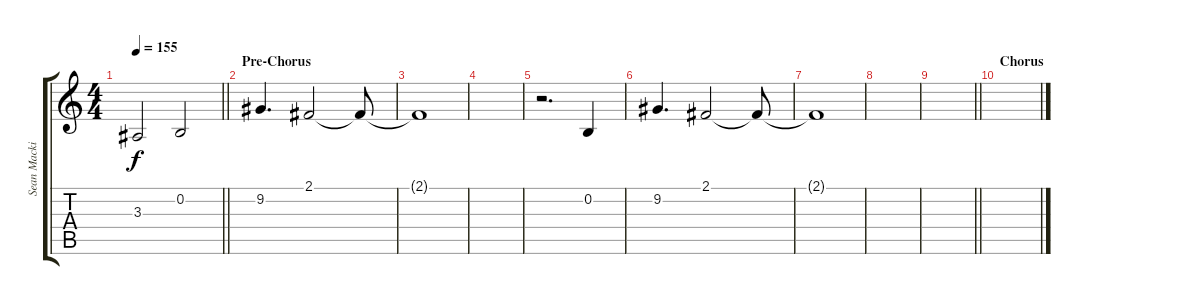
\track ("Sean Mackin - Vocals" "Sean Macki") {instrument sopranosax}
\staff {score tabs}
\tuning (E4 B3 G3 D3 A2 E2) {hide}
\ts (4 4)
\tempo 155
\clef g2
\barLineRight lightlight
\ks c
3.3.2{dy f} 0.2.2 |
\section ("" "Pre-Chorus")
9.2.4{d} 2.1.2 2.1{t}.8 |
2.1{t}.1 |
|
r.2{d} 0.2.4 |
9.2.4{d} 2.1.2 2.1{t}.8 |
2.1{t}.1 |
|
\barLineRight lightlight
|
\section ("" "Chorus")
